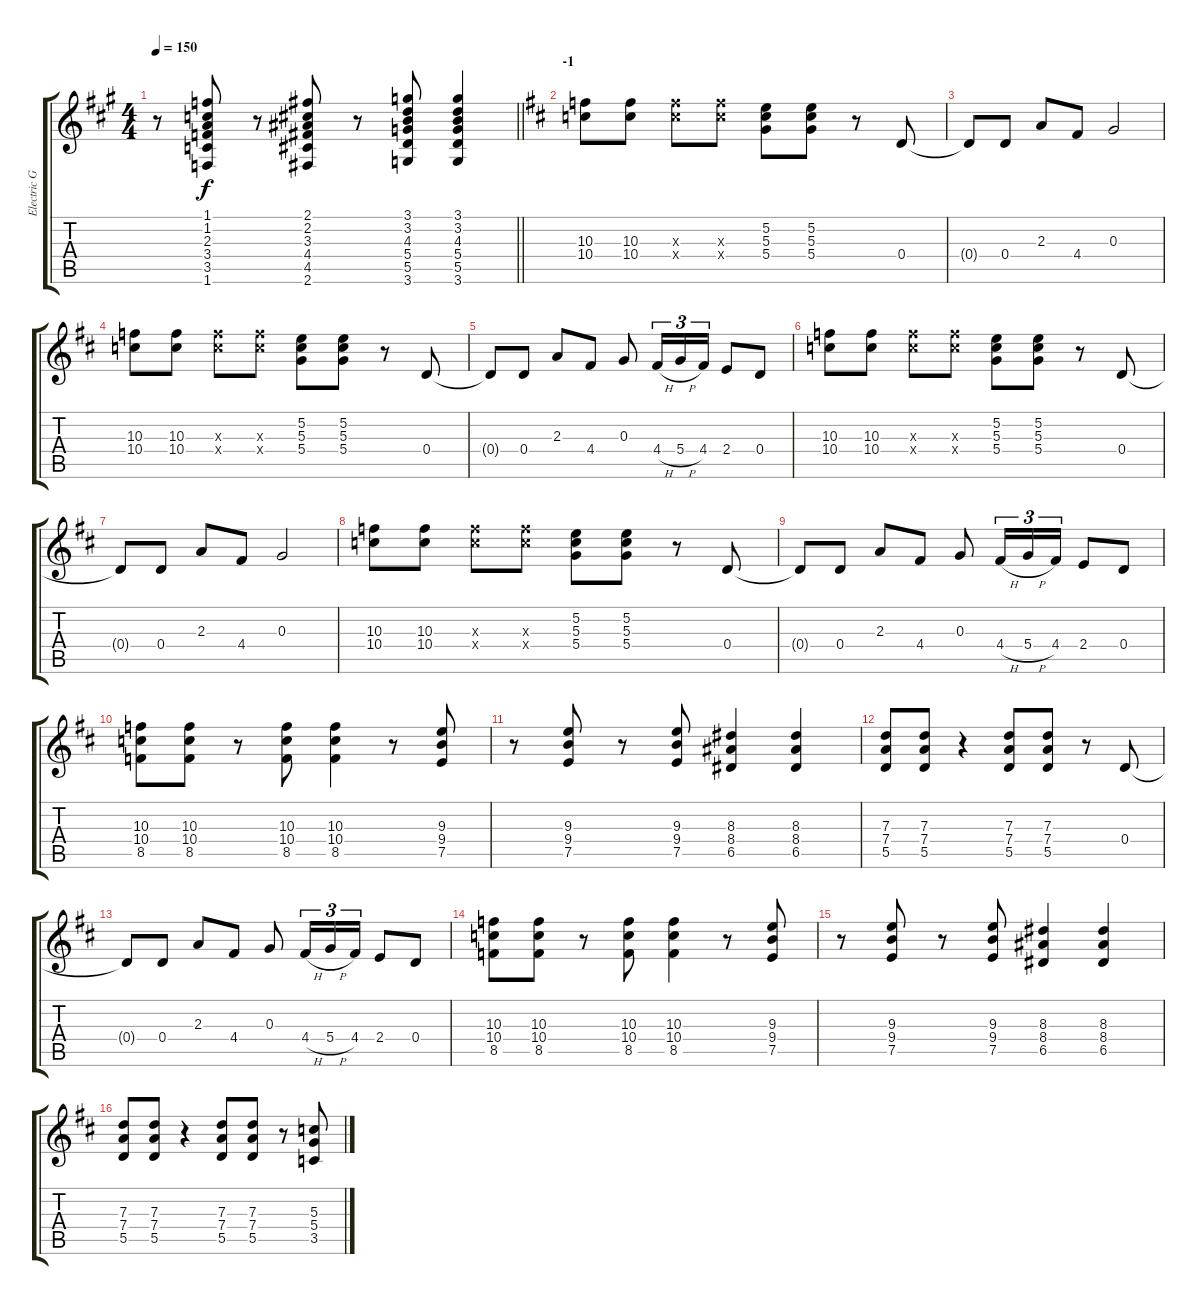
\track ("Electric Guitar" "Electric G") {instrument overdrivenguitar}
\staff {score tabs}
\tuning (E4 B3 G3 D3 A2 E2) {hide}
\ts (4 4)
\tempo 150
\clef g2
\barLineRight lightlight
\ks a
r.8{dy f} (1.1 1.2 2.3 3.4 3.5 1.6).8 r.8 (2.1 2.2 3.3 4.4 4.5 2.6).8 r.8 (3.1 3.2 4.3 5.4 5.5 3.6).8 (3.1 3.2 4.3 5.4 5.5 3.6).4 |
\section ("" "-1")
\ks d
(10.3 10.4).8 (10.3 10.4).8 (10.3{x} 10.4{x}).8 (10.3{x} 10.4{x}).8 (5.2 5.3 5.4).8 (5.2 5.3 5.4).8 r.8 0.4.8 |
0.4{t}.8 0.4.8 2.3.8 4.4.8 0.3.2 |
(10.3 10.4).8 (10.3 10.4).8 (10.3{x} 10.4{x}).8 (10.3{x} 10.4{x}).8 (5.2 5.3 5.4).8 (5.2 5.3 5.4).8 r.8 0.4.8 |
0.4{t}.8 0.4.8 2.3.8 4.4.8 0.3.8 4.4{h}.16{tu (3 2)} 5.4{h}.16{tu (3 2)} 4.4.16{tu (3 2)} 2.4.8 0.4.8 |
(10.3 10.4).8 (10.3 10.4).8 (10.3{x} 10.4{x}).8 (10.3{x} 10.4{x}).8 (5.2 5.3 5.4).8 (5.2 5.3 5.4).8 r.8 0.4.8 |
0.4{t}.8 0.4.8 2.3.8 4.4.8 0.3.2 |
(10.3 10.4).8 (10.3 10.4).8 (10.3{x} 10.4{x}).8 (10.3{x} 10.4{x}).8 (5.2 5.3 5.4).8 (5.2 5.3 5.4).8 r.8 0.4.8 |
0.4{t}.8 0.4.8 2.3.8 4.4.8 0.3.8 4.4{h}.16{tu (3 2)} 5.4{h}.16{tu (3 2)} 4.4.16{tu (3 2)} 2.4.8 0.4.8 |
(10.3 10.4 8.5).8 (10.3 10.4 8.5).8 r.8 (10.3 10.4 8.5).8 (10.3 10.4 8.5).4 r.8 (9.3 9.4 7.5).8 |
r.8 (9.3 9.4 7.5).8 r.8 (9.3 9.4 7.5).8 (8.3 8.4 6.5).4 (8.3 8.4 6.5).4 |
(7.3 7.4 5.5).8 (7.3 7.4 5.5).8 r.4 (7.3 7.4 5.5).8 (7.3 7.4 5.5).8 r.8 0.4.8 |
0.4{t}.8 0.4.8 2.3.8 4.4.8 0.3.8 4.4{h}.16{tu (3 2)} 5.4{h}.16{tu (3 2)} 4.4.16{tu (3 2)} 2.4.8 0.4.8 |
(10.3 10.4 8.5).8 (10.3 10.4 8.5).8 r.8 (10.3 10.4 8.5).8 (10.3 10.4 8.5).4 r.8 (9.3 9.4 7.5).8 |
r.8 (9.3 9.4 7.5).8 r.8 (9.3 9.4 7.5).8 (8.3 8.4 6.5).4 (8.3 8.4 6.5).4 |
(7.3 7.4 5.5).8 (7.3 7.4 5.5).8 r.4 (7.3 7.4 5.5).8 (7.3 7.4 5.5).8 r.8 (5.3 5.4 3.5).8
